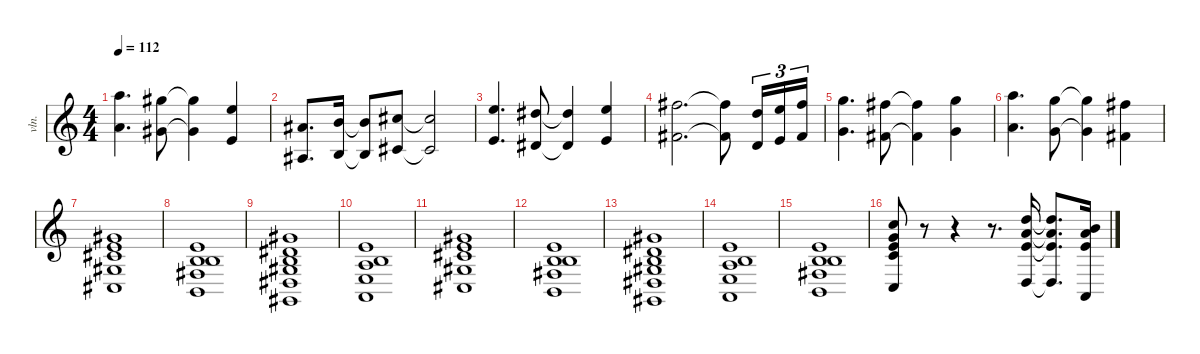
\defaultSystemsLayout 4
\hideDynamics
\bracketExtendMode nobrackets
\otherSystemsTrackNameOrientation horizontal
\track ("Jordan Rudess" "vln.") {instrument stringensemble1}
\staff {score}
\tuning (E4 B3 G3 D3 A2 E2 B1)
\ts (4 4)
\tempo 112
\clef g2
\ks c
(26.3 24.5).4{d dy f beam Down} (25.3{acc #} 23.5{acc #}).8{beam Down} (25.3{t acc #} 23.5{t acc #}).4{beam Down} (21.3 19.5).4{beam Up} |
(20.4{acc #} 18.6{acc #}).8{d beam Up} (21.4 19.6).16{beam Up} (21.4{t} 19.6{t}).8{beam Up} (18.3{acc #} 16.5{acc #}).8{beam Up} (18.3{t acc #} 16.5{t acc #}).2{beam Up} |
(21.3 19.5).4{d beam Up} (20.3{acc #} 18.5{acc #}).8{beam Up} (20.3{t acc #} 18.5{t acc #}).4{beam Up} (21.3 19.5).4{beam Up} |
(23.3{acc #} 21.5{acc #}).2{d beam Down} (23.3{t acc #} 21.5{t acc #}).8{beam Down} (19.3 17.5).16{tu (3 2) beam Up} (21.3 19.5).16{tu (3 2) beam Up} (23.3{acc #} 21.5{acc #}).16{tu (3 2) beam Up} |
(24.3 22.5).4{d beam Down} (23.3{acc #} 21.5{acc #}).8{beam Down} (23.3{t acc #} 21.5{t acc #}).4{beam Down} (24.3 22.5).4{beam Down} |
(26.3 24.5).4{d beam Down} (24.3 22.5).8{beam Down} (24.3{t} 22.5{t}).4{beam Down} (23.3{acc #} 21.5{acc #}).4{beam Down} |
(4.1{acc #} 5.2 6.3{acc #} 6.4{acc #} 4.5{acc #}).1{beam Up} |
(0.1 0.2 4.3 4.4{acc #} 2.5).1{beam Up} |
(4.1{acc #} 4.2{acc #} 4.3 6.4{acc #} 6.5{acc #} 4.6{acc #}).1{beam Up} |
(0.1 0.2 2.3 2.4 0.5).1{beam Up} |
(4.1{acc #} 5.2 6.3{acc #} 6.4{acc #} 4.5{acc #}).1{beam Up} |
(0.1 0.2 4.3 4.4{acc #} 2.5).1{beam Up} |
(4.1{acc #} 4.2{acc #} 4.3 6.4{acc #} 6.5{acc #} 4.6{acc #}).1{beam Up} |
(0.1 0.2 2.3 2.4 0.5).1{beam Up} |
(0.1 0.2 4.3 4.4{acc #} 2.5).1{beam Up} |
(8.1 8.2 9.3 10.4 8.6).8{instrument acousticgrandpiano beam Up} r.8{beam Up} r.4{beam Up} r.8{d beam Up} (10.1 10.2 9.3 10.6).16{beam Up} (10.1{t} 10.2{t} 9.3{t} 10.6{t}).8{d beam Up} (7.1 10.2 9.3 5.6).16{beam Up}
